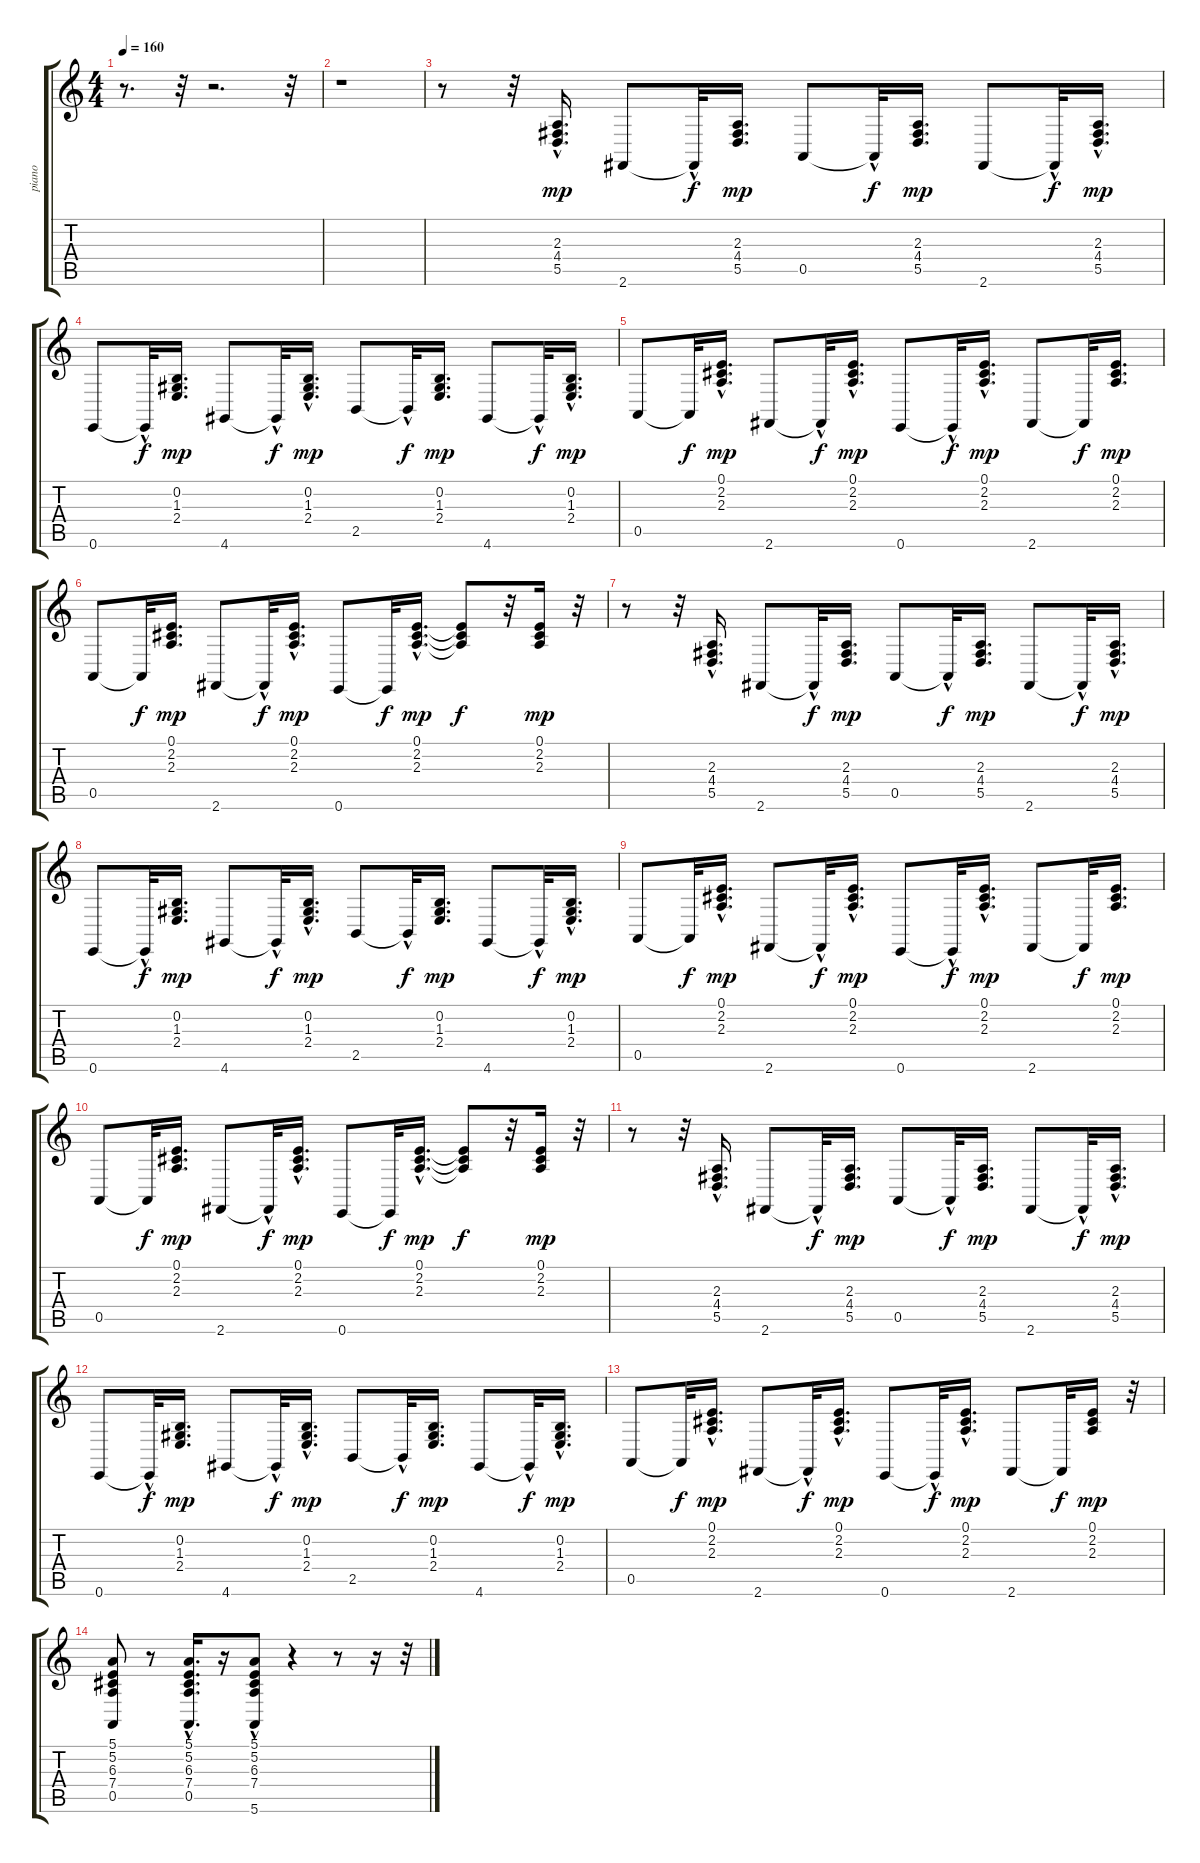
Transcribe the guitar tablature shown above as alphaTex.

\track ("piano" "piano") {instrument acousticgrandpiano}
\staff {score tabs}
\tuning (E4 B3 G3 D3 A2 E2) {hide}
\ts (4 4)
\tempo 160
\clef g2
\ks c
r.8{d dy mp} r.32 r.2{d} r.32 |
r.1 |
r.8 r.32 (2.3{hac} 4.4{hac} 5.5{hac}).16{d} 2.6.8 2.6{hac t}.32{dy f} (2.3 4.4 5.5).16{d dy mp} 0.5.8 0.5{hac t}.32{dy f} (2.3 4.4 5.5).16{d dy mp} 2.6.8 2.6{hac t}.32{dy f} (2.3{hac} 4.4{hac} 5.5).16{d dy mp} |
0.6.8 0.6{hac t}.32{dy f} (0.2 1.3 2.4).16{d dy mp} 4.6.8 4.6{hac t}.32{dy f} (0.2 1.3 2.4{hac}).16{d dy mp} 2.5.8 2.5{hac t}.32{dy f} (0.2 1.3 2.4).16{d dy mp} 4.6.8 4.6{hac t}.32{dy f} (0.2{hac} 1.3 2.4).16{d dy mp} |
0.5.8 0.5{t}.32{dy f} (0.1{hac} 2.2{hac} 2.3{hac}).16{d dy mp} 2.6.8 2.6{hac t}.32{dy f} (0.1 2.2{hac} 2.3{hac}).16{d dy mp} 0.6.8 0.6{hac t}.32{dy f} (0.1 2.2 2.3{hac}).16{d dy mp} 2.6.8 2.6{t}.32{dy f} (0.1 2.2 2.3).16{d dy mp} |
0.5.8 0.5{t}.32{dy f} (0.1 2.2 2.3).16{d dy mp} 2.6.8 2.6{hac t}.32{dy f} (0.1 2.2 2.3{hac}).16{d dy mp} 0.6.8 0.6{t}.32{dy f} (0.1{hac} 2.2{hac} 2.3{hac}).16{d dy mp} (0.1{t} 2.2{t} 2.3{t}).8{dy f} r.32 (0.1 2.2 2.3).16{dy mp} r.32 |
r.8 r.32 (2.3{hac} 4.4{hac} 5.5{hac}).16{d} 2.6.8 2.6{hac t}.32{dy f} (2.3 4.4 5.5).16{d dy mp} 0.5.8 0.5{hac t}.32{dy f} (2.3 4.4 5.5).16{d dy mp} 2.6.8 2.6{hac t}.32{dy f} (2.3{hac} 4.4{hac} 5.5).16{d dy mp} |
0.6.8 0.6{hac t}.32{dy f} (0.2 1.3 2.4).16{d dy mp} 4.6.8 4.6{hac t}.32{dy f} (0.2 1.3 2.4{hac}).16{d dy mp} 2.5.8 2.5{hac t}.32{dy f} (0.2 1.3 2.4).16{d dy mp} 4.6.8 4.6{hac t}.32{dy f} (0.2{hac} 1.3 2.4).16{d dy mp} |
0.5.8 0.5{t}.32{dy f} (0.1{hac} 2.2{hac} 2.3{hac}).16{d dy mp} 2.6.8 2.6{hac t}.32{dy f} (0.1 2.2{hac} 2.3{hac}).16{d dy mp} 0.6.8 0.6{hac t}.32{dy f} (0.1 2.2 2.3{hac}).16{d dy mp} 2.6.8 2.6{t}.32{dy f} (0.1 2.2 2.3).16{d dy mp} |
0.5.8 0.5{t}.32{dy f} (0.1 2.2 2.3).16{d dy mp} 2.6.8 2.6{hac t}.32{dy f} (0.1 2.2 2.3{hac}).16{d dy mp} 0.6.8 0.6{t}.32{dy f} (0.1{hac} 2.2{hac} 2.3{hac}).16{d dy mp} (0.1{t} 2.2{t} 2.3{t}).8{dy f} r.32 (0.1 2.2 2.3).16{dy mp} r.32 |
r.8 r.32 (2.3{hac} 4.4{hac} 5.5{hac}).16{d} 2.6.8 2.6{hac t}.32{dy f} (2.3 4.4 5.5).16{d dy mp} 0.5.8 0.5{hac t}.32{dy f} (2.3 4.4 5.5).16{d dy mp} 2.6.8 2.6{hac t}.32{dy f} (2.3{hac} 4.4{hac} 5.5).16{d dy mp} |
0.6.8 0.6{hac t}.32{dy f} (0.2 1.3 2.4).16{d dy mp} 4.6.8 4.6{hac t}.32{dy f} (0.2 1.3 2.4{hac}).16{d dy mp} 2.5.8 2.5{hac t}.32{dy f} (0.2 1.3 2.4).16{d dy mp} 4.6.8 4.6{hac t}.32{dy f} (0.2{hac} 1.3 2.4).16{d dy mp} |
0.5.8 0.5{t}.32{dy f} (0.1{hac} 2.2{hac} 2.3{hac}).16{d dy mp} 2.6.8 2.6{hac t}.32{dy f} (0.1 2.2{hac} 2.3{hac}).16{d dy mp} 0.6.8 0.6{hac t}.32{dy f} (0.1 2.2 2.3{hac}).16{d dy mp} 2.6.8 2.6{t}.32{dy f} (0.1 2.2 2.3).16{dy mp} r.32 |
(5.1 5.2 6.3 7.4 0.5).8 r.8 (5.1{hac} 5.2{hac} 6.3{hac} 7.4{hac} 0.5{hac}).16{d} r.16 (5.1 5.2{hac} 6.3{hac} 7.4 5.6{hac}).8 r.4 r.8 r.16 r.32
